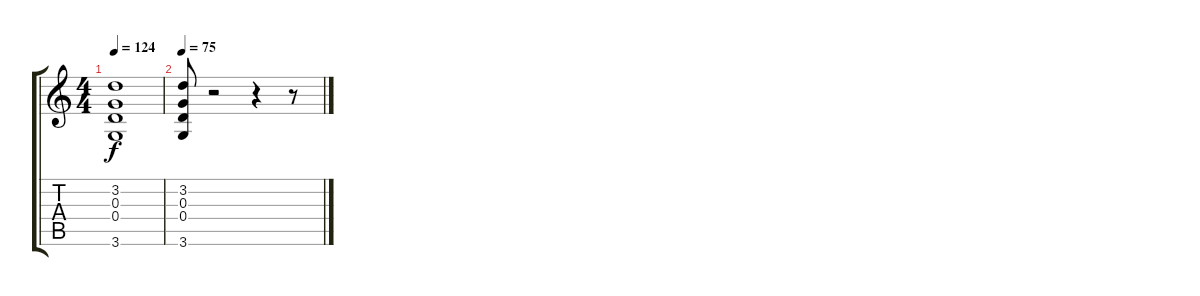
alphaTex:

\track "" {instrument overdrivenguitar}
\staff {score tabs}
\tuning (E4 B3 G3 D3 A2 E2) {hide}
\ts (4 4)
\tempo 124
\clef g2
\ks c
(3.2 0.3 0.4 3.6).1{dy f} |
\tempo 75
(3.2 0.3 0.4 3.6).8 r.2 r.4 r.8
